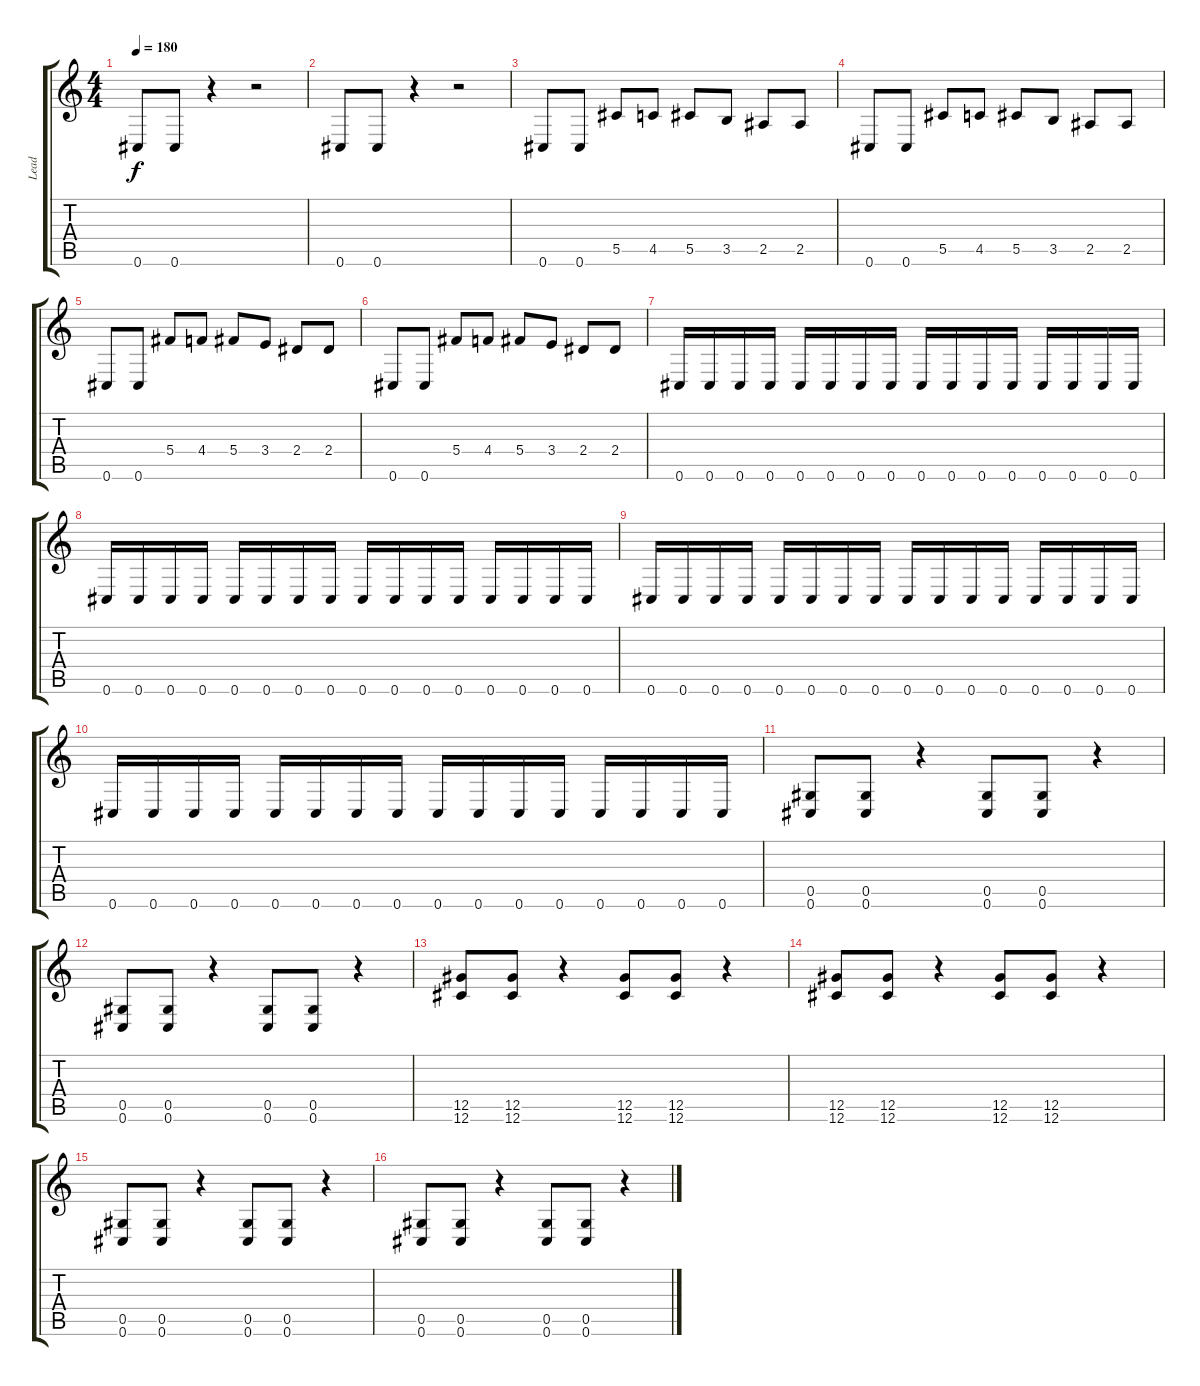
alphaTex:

\track ("Lead" "Lead") {instrument overdrivenguitar}
\staff {score tabs}
\tuning (Eb4 Bb3 Gb3 Db3 Ab2 Db2) {hide}
\ts (4 4)
\tempo 180
\clef g2
\ks c
0.6.8{dy f instrument overdrivenguitar} 0.6.8 r.4 r.2 |
0.6.8 0.6.8 r.4 r.2 |
0.6.8 0.6.8 5.5.8 4.5.8 5.5.8 3.5.8 2.5.8 2.5.8 |
0.6.8 0.6.8 5.5.8 4.5.8 5.5.8 3.5.8 2.5.8 2.5.8 |
0.6.8 0.6.8 5.4.8 4.4.8 5.4.8 3.4.8 2.4.8 2.4.8 |
0.6.8 0.6.8 5.4.8 4.4.8 5.4.8 3.4.8 2.4.8 2.4.8 |
0.6.16 0.6.16 0.6.16 0.6.16 0.6.16 0.6.16 0.6.16 0.6.16 0.6.16 0.6.16 0.6.16 0.6.16 0.6.16 0.6.16 0.6.16 0.6.16 |
0.6.16 0.6.16 0.6.16 0.6.16 0.6.16 0.6.16 0.6.16 0.6.16 0.6.16 0.6.16 0.6.16 0.6.16 0.6.16 0.6.16 0.6.16 0.6.16 |
0.6.16 0.6.16 0.6.16 0.6.16 0.6.16 0.6.16 0.6.16 0.6.16 0.6.16 0.6.16 0.6.16 0.6.16 0.6.16 0.6.16 0.6.16 0.6.16 |
0.6.16 0.6.16 0.6.16 0.6.16 0.6.16 0.6.16 0.6.16 0.6.16 0.6.16 0.6.16 0.6.16 0.6.16 0.6.16 0.6.16 0.6.16 0.6.16 |
(0.5 0.6).8 (0.5 0.6).8 r.4 (0.5 0.6).8 (0.5 0.6).8 r.4 |
(0.5 0.6).8 (0.5 0.6).8 r.4 (0.5 0.6).8 (0.5 0.6).8 r.4 |
(12.5 12.6).8 (12.5 12.6).8 r.4 (12.5 12.6).8 (12.5 12.6).8 r.4 |
(12.5 12.6).8 (12.5 12.6).8 r.4 (12.5 12.6).8 (12.5 12.6).8 r.4 |
(0.5 0.6).8 (0.5 0.6).8 r.4 (0.5 0.6).8 (0.5 0.6).8 r.4 |
(0.5 0.6).8 (0.5 0.6).8 r.4 (0.5 0.6).8 (0.5 0.6).8 r.4
